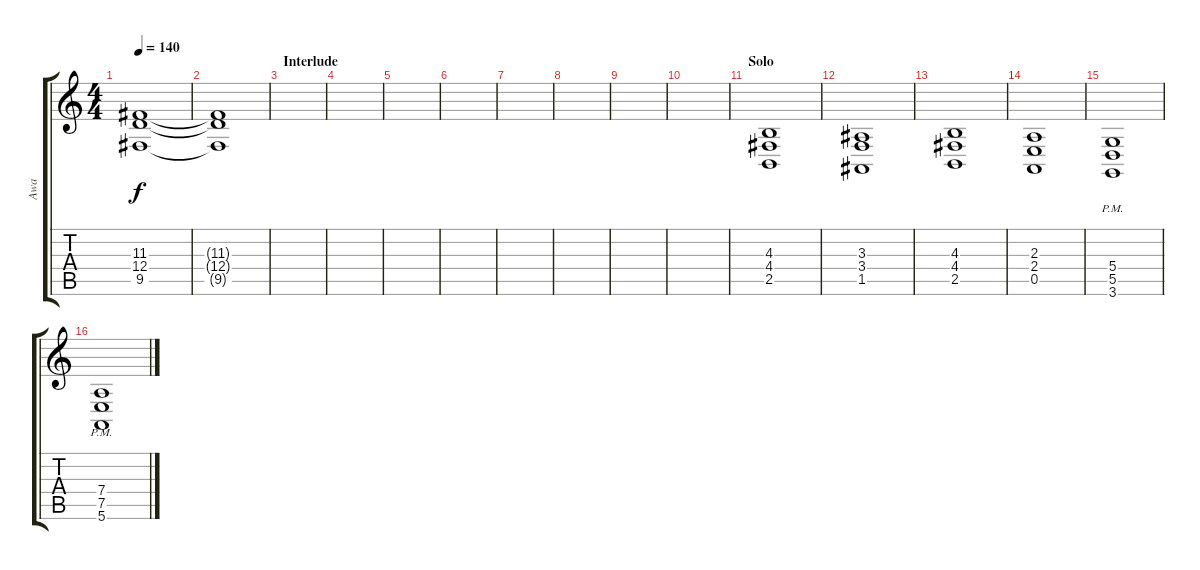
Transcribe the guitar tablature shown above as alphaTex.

\track ("Awa" "Awa") {instrument stringensemble1}
\staff {score tabs}
\tuning (E4 B3 G3 D3 A2 E2) {hide}
\ts (4 4)
\tempo 140
\clef g2
\ks c
(11.3 12.4 9.5).1{dy f} |
(11.3{t} 12.4{t} 9.5{t}).1 |
\section ("" "Interlude")
|
|
|
|
|
|
|
|
\section ("" "Solo")
(4.3 4.4 2.5).1 |
(3.3 3.4 1.5).1 |
(4.3 4.4 2.5).1 |
(2.3 2.4 0.5).1 |
(5.4 5.5{pm} 3.6).1 |
(7.4 7.5{pm} 5.6).1
